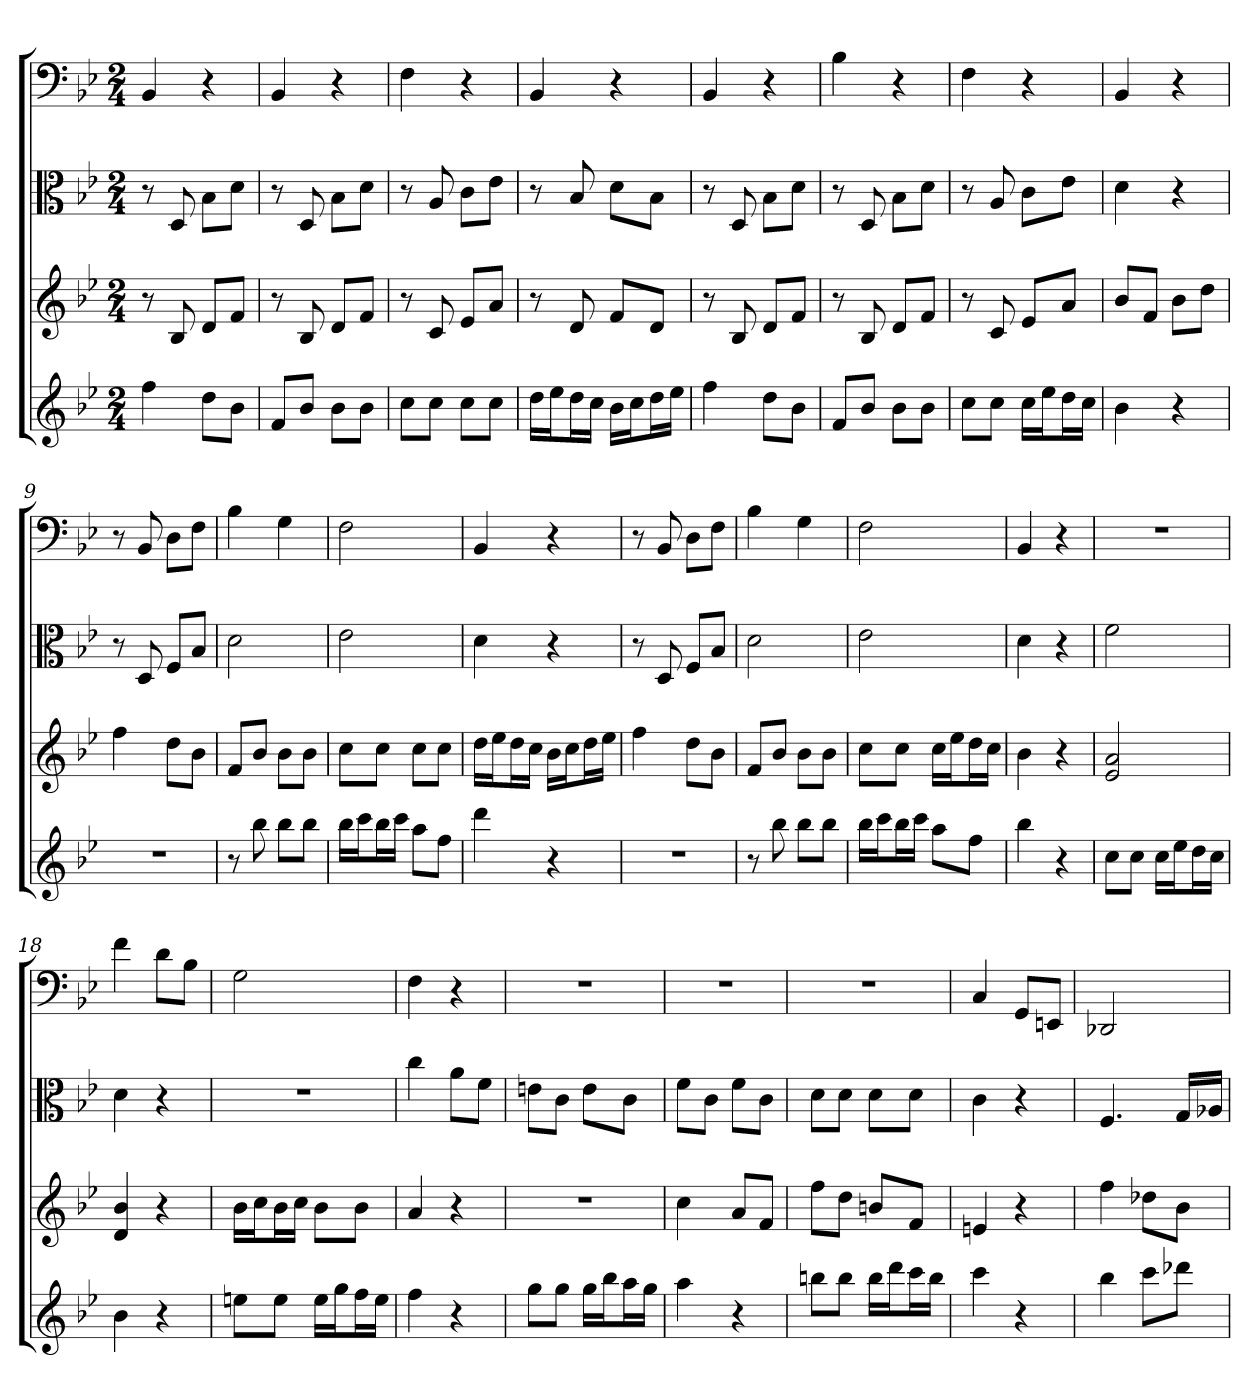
**kern	**kern	**kern	**kern
*part4	*part3	*part2	*part1
*staff4	*staff3	*staff2	*staff1
*	*	*clefC3	*clefF4
*k[b-e-]	*k[b-e-]	*k[b-e-]	*k[b-e-]
*B-:	*B-:	*B-:	*B-:
*M2/4	*M2/4	*M2/4	*M2/4
=1	=1	=1	=1
4ff	8r	8r	4BB-
.	8B-	8D	.
8ddL	8dL	8B-\L	4r
8b-J	8fJ	8d\J	.
=2	=2	=2	=2
8fL	8r	8r	4BB-
8b-J	8B-	8D	.
8b-L	8dL	8B-\L	4r
8b-J	8fJ	8d\J	.
=3	=3	=3	=3
8ccL	8r	8r	4F
8ccJ	8c	8A	.
8ccL	8e-L	8c\L	4r
8ccJ	8aJ	8e-\J	.
=4	=4	=4	=4
16ddLL	8r	8r	4BB-
16ee-J	.	.	.
16ddL	8d	8B-	.
16ccJJ	.	.	.
16b-LL	8fL	8d\L	4r
16ccJ	.	.	.
16ddL	8dJ	8B-\J	.
16ee-JJ	.	.	.
=5	=5	=5	=5
4ff	8r	8r	4BB-
.	8B-	8D	.
8ddL	8dL	8B-\L	4r
8b-J	8fJ	8d\J	.
=6	=6	=6	=6
8fL	8r	8r	4B-
8b-J	8B-	8D	.
8b-L	8dL	8B-\L	4r
8b-J	8fJ	8d\J	.
=7	=7	=7	=7
8ccL	8r	8r	4F
8ccJ	8c	8A	.
16ccLL	8e-L	8c\L	4r
16ee-J	.	.	.
16ddL	8aJ	8e-\J	.
16ccJJ	.	.	.
=8	=8	=8	=8
4b-	8b-L	4d	4BB-
.	8fJ	.	.
4r	8b-L	4r	4r
.	8ddJ	.	.
=9	=9	=9	=9
2r	4ff	8r	8r
.	.	8D	8BB-
.	8ddL	8F/L	8D\L
.	8b-J	8B-/J	8F\J
=10	=10	=10	=10
8r	8fL	2d	4B-
8bb-	8b-J	.	.
8bb-L	8b-L	.	4G
8bb-J	8b-J	.	.
=11	=11	=11	=11
16bb-LL	8ccL	2e-	2F
16cccJ	.	.	.
16bb-L	8ccJ	.	.
16cccJJ	.	.	.
8aaL	8ccL	.	.
8ffJ	8ccJ	.	.
=12	=12	=12	=12
4ddd	16ddLL	4d	4BB-
.	16ee-J	.	.
.	16ddL	.	.
.	16ccJJ	.	.
4r	16b-LL	4r	4r
.	16ccJ	.	.
.	16ddL	.	.
.	16ee-JJ	.	.
=13	=13	=13	=13
2r	4ff	8r	8r
.	.	8D	8BB-
.	8ddL	8F/L	8D\L
.	8b-J	8B-/J	8F\J
=14	=14	=14	=14
8r	8fL	2d	4B-
8bb-	8b-J	.	.
8bb-L	8b-L	.	4G
8bb-J	8b-J	.	.
=15	=15	=15	=15
16bb-LL	8ccL	2e-	2F
16cccJ	.	.	.
16bb-L	8ccJ	.	.
16cccJJ	.	.	.
8aaL	16ccLL	.	.
.	16ee-J	.	.
8ffJ	16ddL	.	.
.	16ccJJ	.	.
=16	=16	=16	=16
4bb-	4b-	4d	4BB-
4r	4r	4r	4r
=17	=17	=17	=17
8ccL	2e- 2a	2f	2r
8ccJ	.	.	.
16ccLL	.	.	.
16ee-J	.	.	.
16ddL	.	.	.
16ccJJ	.	.	.
=18	=18	=18	=18
4b-	4d 4b-	4d	4f
4r	4r	4r	8d\L
.	.	.	8B-\J
=19	=19	=19	=19
8eenL	16b-LL	2r	2G
.	16ccJ	.	.
8eeJ	16b-L	.	.
.	16ccJJ	.	.
16eeLL	8b-L	.	.
16ggJ	.	.	.
16ffL	8b-J	.	.
16eeJJ	.	.	.
=20	=20	=20	=20
4ff	4a	4cc	4F
4r	4r	8a\L	4r
.	.	8f\J	.
=21	=21	=21	=21
8ggL	2r	8en\L	2r
8ggJ	.	8c\J	.
16ggLL	.	8e\L	.
16bb-J	.	.	.
16aaL	.	8c\J	.
16ggJJ	.	.	.
=22	=22	=22	=22
4aa	4cc	8f\L	2r
.	.	8c\J	.
4r	8aL	8f\L	.
.	8fJ	8c\J	.
=23	=23	=23	=23
8bbnL	8ffL	8d\L	2r
8bbJ	8ddJ	8d\J	.
16bbLL	8bnL	8d\L	.
16dddJ	.	.	.
16cccL	8fJ	8d\J	.
16bbJJ	.	.	.
=24	=24	=24	=24
4ccc	4en	4c	4C
4r	4r	4r	8GG/L
.	.	.	8EEn/J
=25	=25	=25	=25
4bb-	4ff	4.F	2DD-X
8cccL	8dd-XL	.	.
8ddd-XJ	8b-J	16G/LL	.
.	.	16A-X/JJ	.
=	=	=	=
*-	*-	*-	*-
